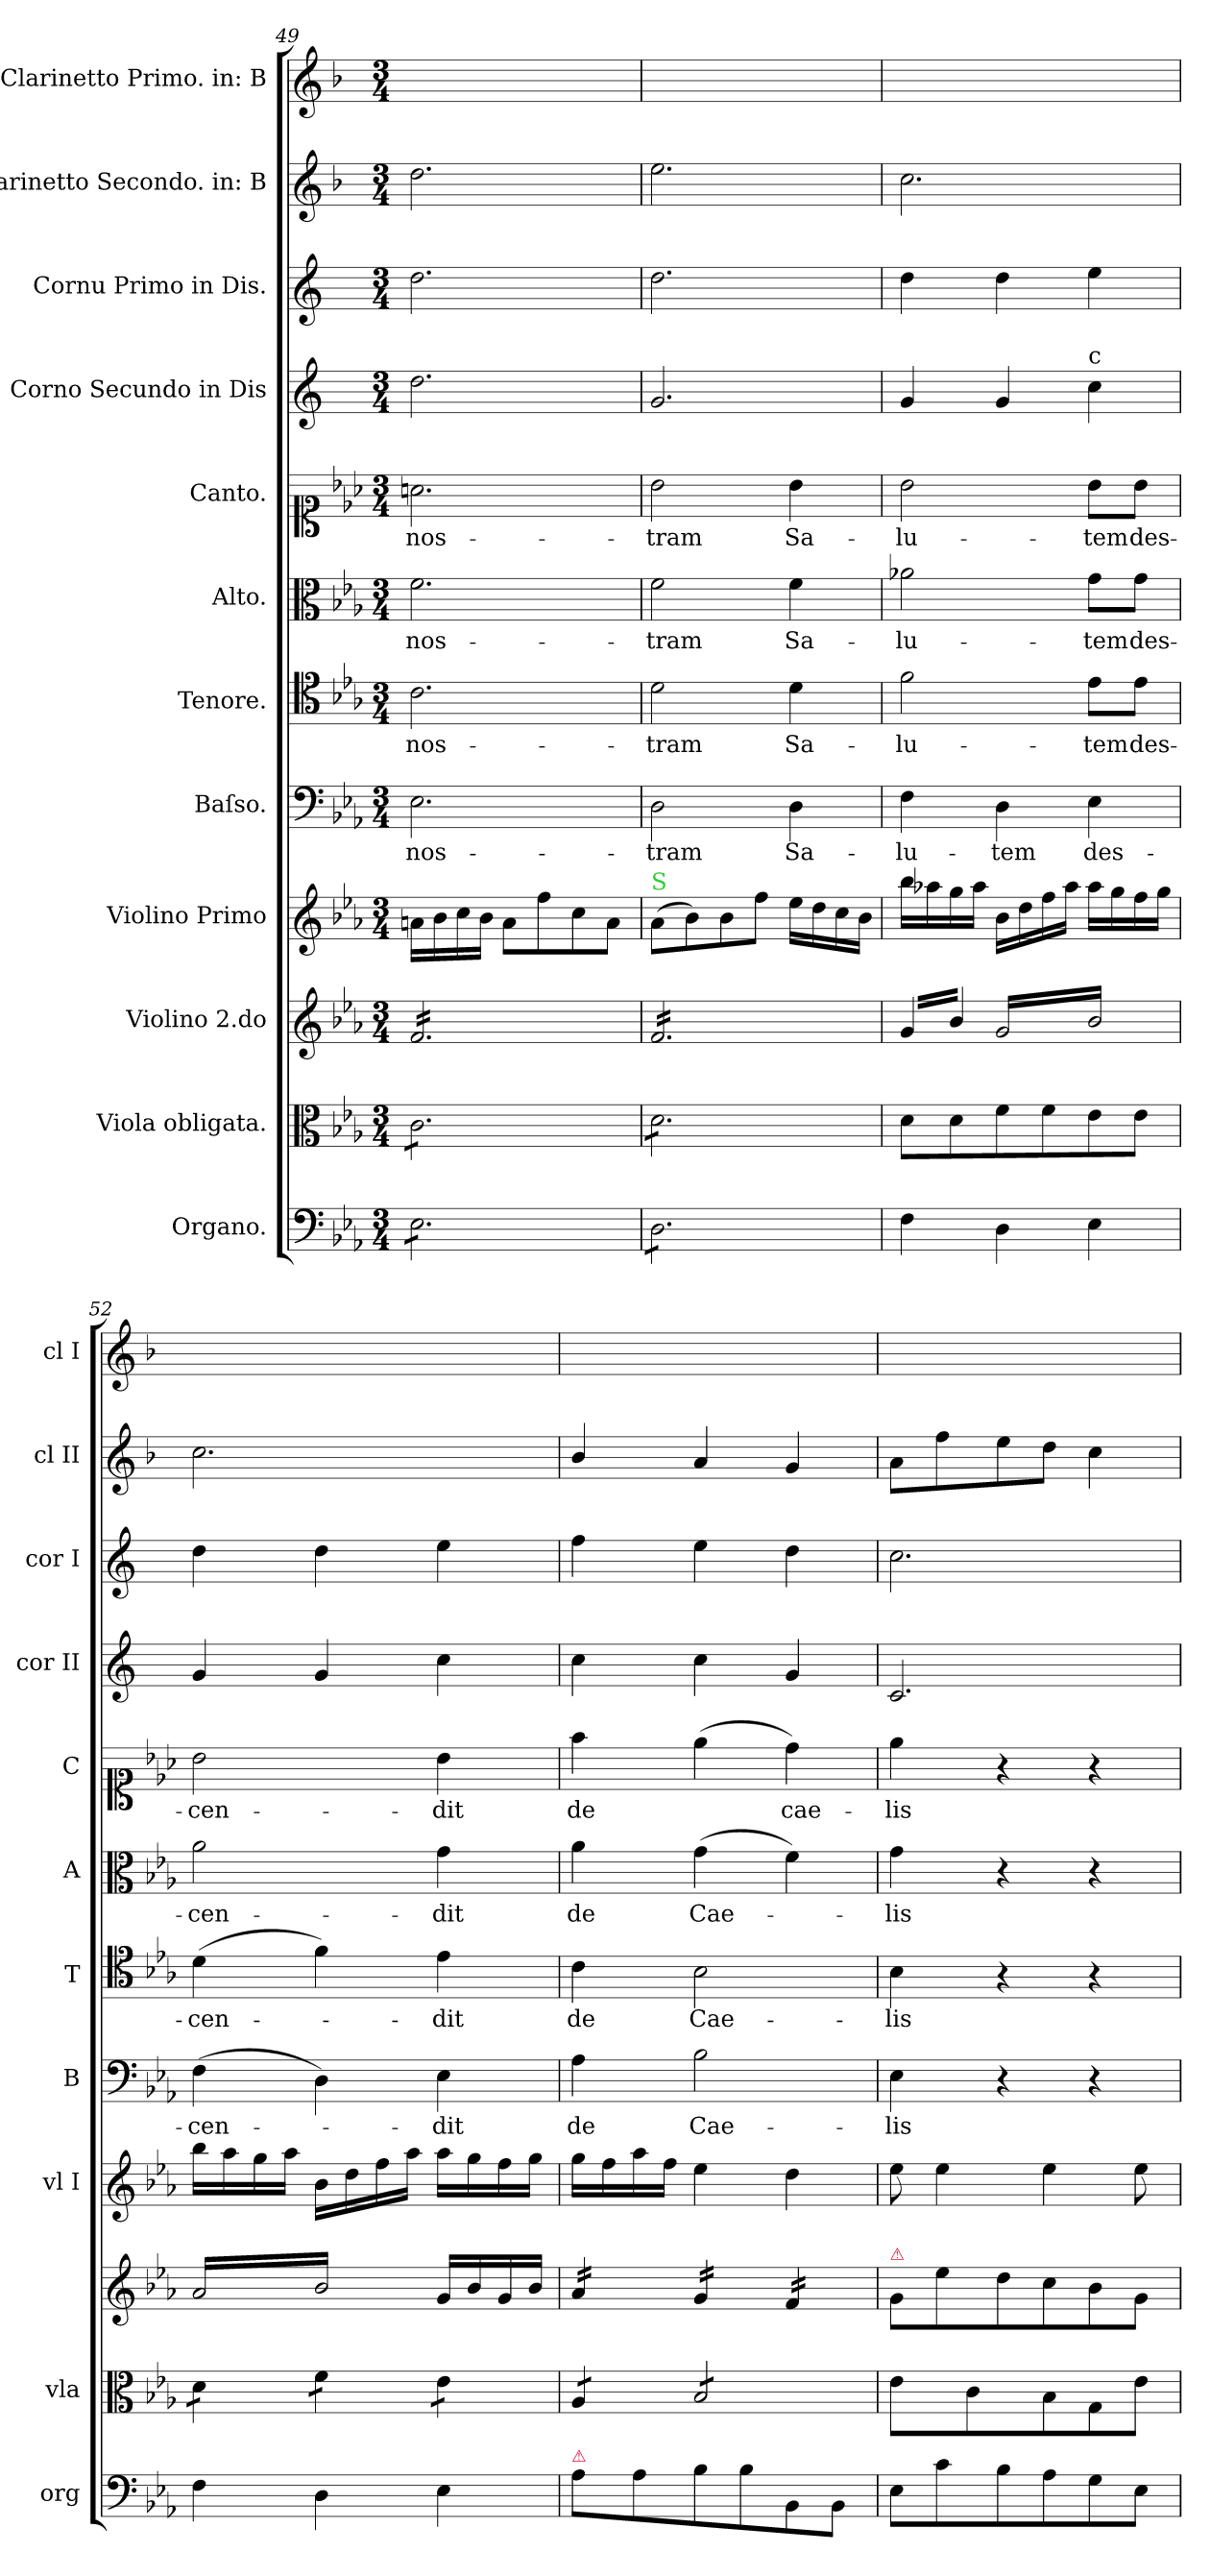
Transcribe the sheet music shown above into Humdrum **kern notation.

**kern	**kern	**kern	**kern	**kern	**text	**kern	**text	**kern	**text	**kern	**text	**kern	**kern	**kern	**kern
*part12	*part11	*part10	*part9	*part8	*part8	*part7	*part7	*part6	*part6	*part5	*part5	*part4	*part3	*part2	*part1
*staff12	*staff11	*staff10	*staff9	*staff8	*staff8	*staff7	*staff7	*staff6	*staff6	*staff5	*staff5	*staff4	*staff3	*staff2	*staff1
*I"Organo.	*I"Viola obligata.	*I"Violino 2.do	*I"Violino Primo	*I"Baſso.	*	*I"Tenore.	*	*I"Alto.	*	*I"Canto.	*	*I"Corno Secundo in Dis	*I"Cornu Primo in Dis.	*I"Clarinetto Secondo. in: B	*I"Clarinetto Primo. in: B
*I'org	*I'vla	*	*I'vl I	*I'B	*	*I'T	*	*I'A	*	*I'C	*	*I'cor II	*I'cor I	*I'cl II	*I'cl I
*clefF4	*clefC3	*clefG2	*clefG2	*clefF4	*	*clefC4	*	*clefC3	*	*clefC1	*	*clefG2	*clefG2	*clefG2	*clefG2
*	*	*	*	*	*	*	*	*	*	*	*	*ITrd5c9	*ITrd5c9	*ITrd1c2	*ITrd1c2
*k[b-e-a-]	*k[b-e-a-]	*k[b-e-a-]	*k[b-e-a-]	*k[b-e-a-]	*	*k[b-e-a-]	*	*k[b-e-a-]	*	*k[b-e-a-]	*	*k[b-e-a-]	*k[b-e-a-]	*k[b-e-a-]	*k[b-e-a-]
*E-:	*E-:	*E-:	*E-:	*E-:	*	*E-:	*	*E-:	*	*E-:	*	*E-:	*E-:	*E-:	*E-:
*M3/4	*M3/4	*M3/4	*M3/4	*M3/4	*	*M3/4	*	*M3/4	*	*M3/4	*	*M3/4	*M3/4	*M3/4	*M3/4
=49	=49	=49	=49	=49	=49	=49	=49	=49	=49	=49	=49	=49	=49	=49	=49
*tremolo	*	*	*	*	*	*	*	*	*	*	*	*	*	*	*
*	*tremolo	*	*	*	*	*	*	*	*	*	*	*	*	*	*
*	*	*tremolo	*	*	*	*	*	*	*	*	*	*	*	*	*
8E-\L	8c\L	16f/LL	16an\LL	2.E-\	nos-	2.c\	nos-	2.f\	nos-	2.an\	nos-	2.f\	2.f\	2.cc\	2.ryy
.	.	16f/	16b-\	.	.	.	.	.	.	.	.	.	.	.	.
8E-\	8c\	16f/	16cc\	.	.	.	.	.	.	.	.	.	.	.	.
.	.	16f/	16b-\JJ	.	.	.	.	.	.	.	.	.	.	.	.
8E-\	8c\	16f/	8a\L	.	.	.	.	.	.	.	.	.	.	.	.
.	.	16f/	.	.	.	.	.	.	.	.	.	.	.	.	.
8E-\	8c\	16f/	8ff\	.	.	.	.	.	.	.	.	.	.	.	.
.	.	16f/	.	.	.	.	.	.	.	.	.	.	.	.	.
8E-\	8c\	16f/	8cc\	.	.	.	.	.	.	.	.	.	.	.	.
.	.	16f/	.	.	.	.	.	.	.	.	.	.	.	.	.
8E-\J	8c\J	16f/	8a\J	.	.	.	.	.	.	.	.	.	.	.	.
.	.	16f/JJ	.	.	.	.	.	.	.	.	.	.	.	.	.
=50	=50	=50	=50	=50	=50	=50	=50	=50	=50	=50	=50	=50	=50	=50	=50
!	!	!	!LO:TX:a:color=limegreen:t=S	!	!	!	!	!	!	!	!	!	!	!	!
8D\L	8d\L	16f/LL	(8a-\L	2D\	-tram	2d\	-tram	2f\	-tram	2b-\	-tram	2.B-/	2.f\	2.dd\	2.ryy
.	.	16f/	.	.	.	.	.	.	.	.	.	.	.	.	.
8D\	8d\	16f/	8b-\)	.	.	.	.	.	.	.	.	.	.	.	.
.	.	16f/	.	.	.	.	.	.	.	.	.	.	.	.	.
8D\	8d\	16f/	8b-\	.	.	.	.	.	.	.	.	.	.	.	.
.	.	16f/	.	.	.	.	.	.	.	.	.	.	.	.	.
8D\	8d\	16f/	8ff\J	.	.	.	.	.	.	.	.	.	.	.	.
.	.	16f/	.	.	.	.	.	.	.	.	.	.	.	.	.
8D\	8d\	16f/	16ee-\LL	4D\	Sa-	4d\	Sa-	4f\	Sa-	4b-\	Sa-	.	.	.	.
.	.	16f/	16dd\	.	.	.	.	.	.	.	.	.	.	.	.
8D\J	8d\J	16f/	16cc\	.	.	.	.	.	.	.	.	.	.	.	.
*	*Xtremolo	*	*	*	*	*	*	*	*	*	*	*	*	*	*
*Xtremolo	*	*	*	*	*	*	*	*	*	*	*	*	*	*	*
.	.	16f/JJ	16b-\JJ	.	.	.	.	.	.	.	.	.	.	.	.
=51	=51	=51	=51	=51	=51	=51	=51	=51	=51	=51	=51	=51	=51	=51	=51
4F\	8d\L	16g/LL	16bb-\LL	4F\	-lu-	2f\	-lu-	2a-X\	-lu-	2b-\	-lu-	4B-/	4f\	2.b-\	2.ryy
.	.	16b-/	16aa-X\	.	.	.	.	.	.	.	.	.	.	.	.
.	8d\	16g/	16gg\	.	.	.	.	.	.	.	.	.	.	.	.
.	.	16b-/JJ	16aa-\JJ	.	.	.	.	.	.	.	.	.	.	.	.
4D\	8f\	16g/LL	16b-\LL	4D\	-tem	.	.	.	.	.	.	4B-/	4f\	.	.
.	.	16b-/	16dd\	.	.	.	.	.	.	.	.	.	.	.	.
.	8f\	16g/	16ff\	.	.	.	.	.	.	.	.	.	.	.	.
.	.	16b-/	16aa-\JJ	.	.	.	.	.	.	.	.	.	.	.	.
!	!	!	!	!	!	!	!	!	!	!	!	!LO:TX:a:t=c	!	!	!
4E-\	8e-\	16g/	16aa-\LL	4E-\	des-	8e-\L	-tem	8g\L	-tem	8b-\L	-tem	4e-\	4g\	.	.
.	.	16b-/	16gg\	.	.	.	.	.	.	.	.	.	.	.	.
.	8e-\J	16g/	16ff\	.	.	8e-\J	des-	8g\J	des-	8b-\J	des-	.	.	.	.
.	.	16b-/JJ	16gg\JJ	.	.	.	.	.	.	.	.	.	.	.	.
=52	=52	=52	=52	=52	=52	=52	=52	=52	=52	=52	=52	=52	=52	=52	=52
*	*tremolo	*	*	*	*	*	*	*	*	*	*	*	*	*	*
4F\	8d\L	16a-/LL	16bb-\LL	(4F\	-cen-	(4d\	-cen-	2a-\	-cen-	2b-\	-cen-	4B-/	4f\	2.b-\	2.ryy
.	.	16b-/	16aa-\	.	.	.	.	.	.	.	.	.	.	.	.
.	8d\J	16a-/	16gg\	.	.	.	.	.	.	.	.	.	.	.	.
.	.	16b-/	16aa-\JJ	.	.	.	.	.	.	.	.	.	.	.	.
4D\	8f\L	16a-/	16b-\LL	4D\)	.	4f\)	.	.	.	.	.	4B-/	4f\	.	.
.	.	16b-/	16dd\	.	.	.	.	.	.	.	.	.	.	.	.
.	8f\J	16a-/	16ff\	.	.	.	.	.	.	.	.	.	.	.	.
.	.	16b-/JJ	16aa-\JJ	.	.	.	.	.	.	.	.	.	.	.	.
*	*	*Xtremolo	*	*	*	*	*	*	*	*	*	*	*	*	*
4E-\	8e-\L	16g/LL	16aa-\LL	4E-\	-dit	4e-\	-dit	4g\	-dit	4b-\	-dit	4e-\	4g\	.	.
.	.	16b-/	16gg\	.	.	.	.	.	.	.	.	.	.	.	.
.	8e-\J	16g/	16ff\	.	.	.	.	.	.	.	.	.	.	.	.
.	.	16b-/JJ	16gg\JJ	.	.	.	.	.	.	.	.	.	.	.	.
=53	=53	=53	=53	=53	=53	=53	=53	=53	=53	=53	=53	=53	=53	=53	=53
!LO:TX:a:color=crimson:t=⚠	!	!	!	!	!	!	!	!	!	!	!	!	!	!	!
*	*	*tremolo	*	*	*	*	*	*	*	*	*	*	*	*	*
8A-\L	8A-/L	16a-/LL	16gg\LL	4A-\	de	4c\	de	4a-\	de	4ff\	de	4e-\	4a-\	4a-/	2.ryy
.	.	16a-/	16ff\	.	.	.	.	.	.	.	.	.	.	.	.
8A-\	8A-/J	16a-/	16aa-\	.	.	.	.	.	.	.	.	.	.	.	.
.	.	16a-/JJ	16ff\JJ	.	.	.	.	.	.	.	.	.	.	.	.
8B-\	8B-/L	16g/LL	4ee-\	2B-\	Cae-	2B-\	Cae-	(4g\	Cae-	(4ee-\	.	4e-\	4g\	4g/	.
.	.	16g/	.	.	.	.	.	.	.	.	.	.	.	.	.
8B-\	8B-/	16g/	.	.	.	.	.	.	.	.	.	.	.	.	.
.	.	16g/JJ	.	.	.	.	.	.	.	.	.	.	.	.	.
8BB-/	8B-/	16f/LL	4dd\	.	.	.	.	4f\)	.	4dd\)	cae-	4B-/	4f\	4f/	.
.	.	16f/	.	.	.	.	.	.	.	.	.	.	.	.	.
8BB-/J	8B-/J	16f/	.	.	.	.	.	.	.	.	.	.	.	.	.
*	*Xtremolo	*	*	*	*	*	*	*	*	*	*	*	*	*	*
.	.	16f/JJ	.	.	.	.	.	.	.	.	.	.	.	.	.
*	*	*Xtremolo	*	*	*	*	*	*	*	*	*	*	*	*	*
=54	=54	=54	=54	=54	=54	=54	=54	=54	=54	=54	=54	=54	=54	=54	=54
!	!	!LO:TX:a:color=crimson:t=⚠	!	!	!	!	!	!	!	!	!	!	!	!	!
!	!LO:N:vis=8	!	!	!	!	!	!	!	!	!	!	!	!	!	!
8E-\L	8.e-\L	8g/L	8ee-\	4E-\	-lis	4B-\	-lis	4g\	-lis	4ee-\	-lis	2.E-/	2.e-\	8g\L	2.ryy
8c\	.	8ee-\	4ee-\	.	.	.	.	.	.	.	.	.	.	8ee-\	.
!	!LO:N:vis=8	!	!	!	!	!	!	!	!	!	!	!	!	!	!
.	8.c\	.	.	.	.	.	.	.	.	.	.	.	.	.	.
8B-\	.	8dd\	.	4r	.	4r	.	4r	.	4r	.	.	.	8dd\	.
8A-\	8B-\	8cc\	4ee-\	.	.	.	.	.	.	.	.	.	.	8cc\J	.
8G\	8G\	8b-\	.	4r	.	4r	.	4r	.	4r	.	.	.	4b-\	.
8E-\J	8e-\J	8g\J	8ee-\	.	.	.	.	.	.	.	.	.	.	.	.
=	=	=	=	=	=	=	=	=	=	=	=	=	=	=	=
*-	*-	*-	*-	*-	*-	*-	*-	*-	*-	*-	*-	*-	*-	*-	*-
